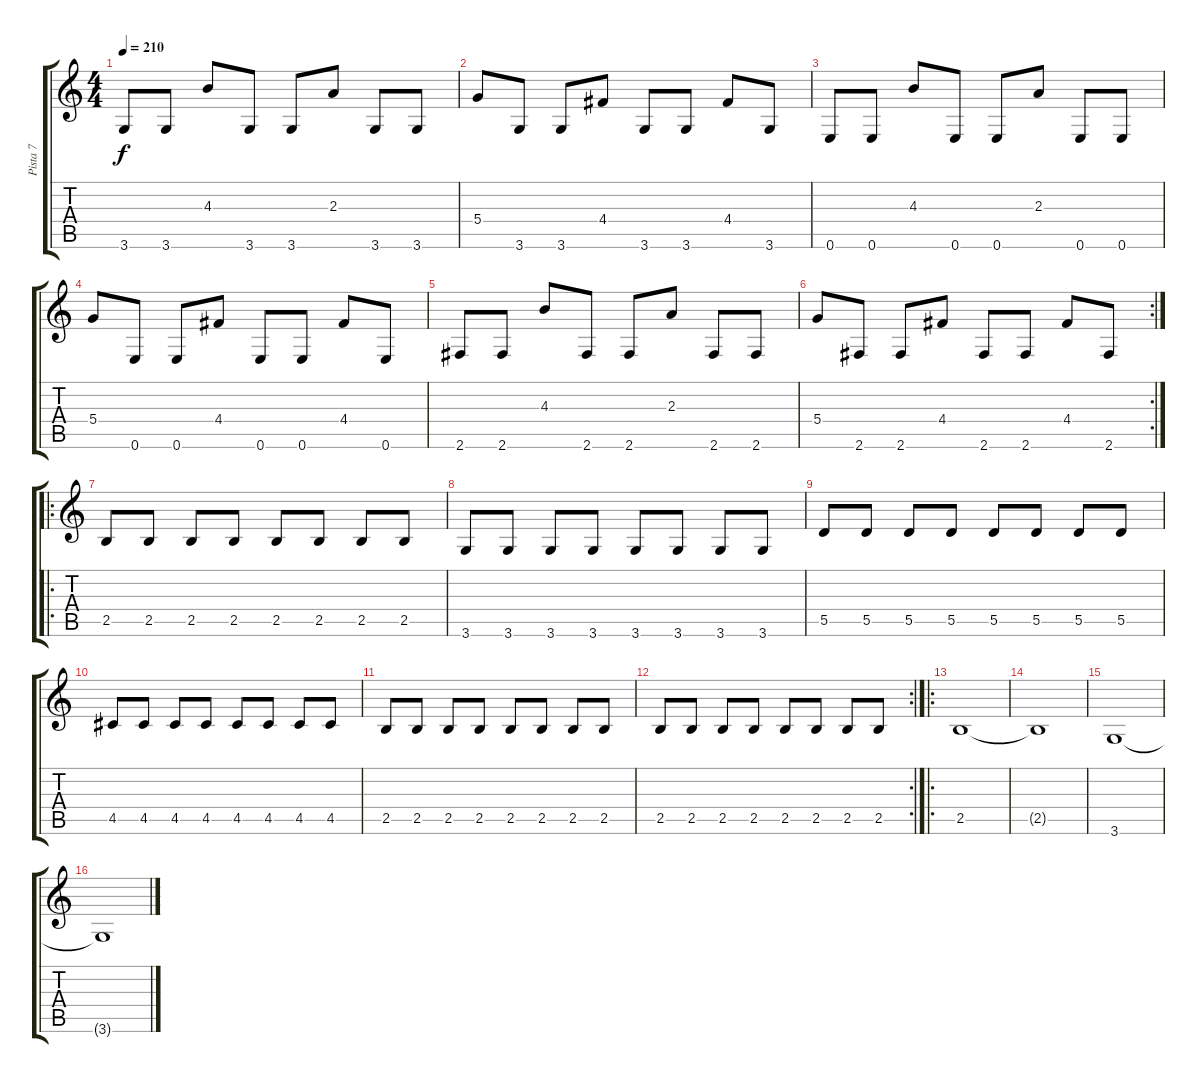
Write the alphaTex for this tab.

\track ("Pista 7" "Pista 7") {instrument electricbassfinger}
\staff {score tabs}
\tuning (E4 B3 G3 D3 A2 E2) {hide}
\ts (4 4)
\tempo 210
\clef g2
\ks c
3.6.8{dy f} 3.6.8 4.3.8 3.6.8 3.6.8 2.3.8 3.6.8 3.6.8 |
5.4.8 3.6.8 3.6.8 4.4.8 3.6.8 3.6.8 4.4.8 3.6.8 |
0.6.8 0.6.8 4.3.8 0.6.8 0.6.8 2.3.8 0.6.8 0.6.8 |
5.4.8 0.6.8 0.6.8 4.4.8 0.6.8 0.6.8 4.4.8 0.6.8 |
2.6.8 2.6.8 4.3.8 2.6.8 2.6.8 2.3.8 2.6.8 2.6.8 |
\rc 2
5.4.8 2.6.8 2.6.8 4.4.8 2.6.8 2.6.8 4.4.8 2.6.8 |
\ro
2.5.8 2.5.8 2.5.8 2.5.8 2.5.8 2.5.8 2.5.8 2.5.8 |
3.6.8 3.6.8 3.6.8 3.6.8 3.6.8 3.6.8 3.6.8 3.6.8 |
5.5.8 5.5.8 5.5.8 5.5.8 5.5.8 5.5.8 5.5.8 5.5.8 |
4.5.8 4.5.8 4.5.8 4.5.8 4.5.8 4.5.8 4.5.8 4.5.8 |
2.5.8 2.5.8 2.5.8 2.5.8 2.5.8 2.5.8 2.5.8 2.5.8 |
\rc 2
2.5.8 2.5.8 2.5.8 2.5.8 2.5.8 2.5.8 2.5.8 2.5.8 |
\ro
2.5.1 |
2.5{t}.1 |
3.6.1 |
3.6{t}.1
